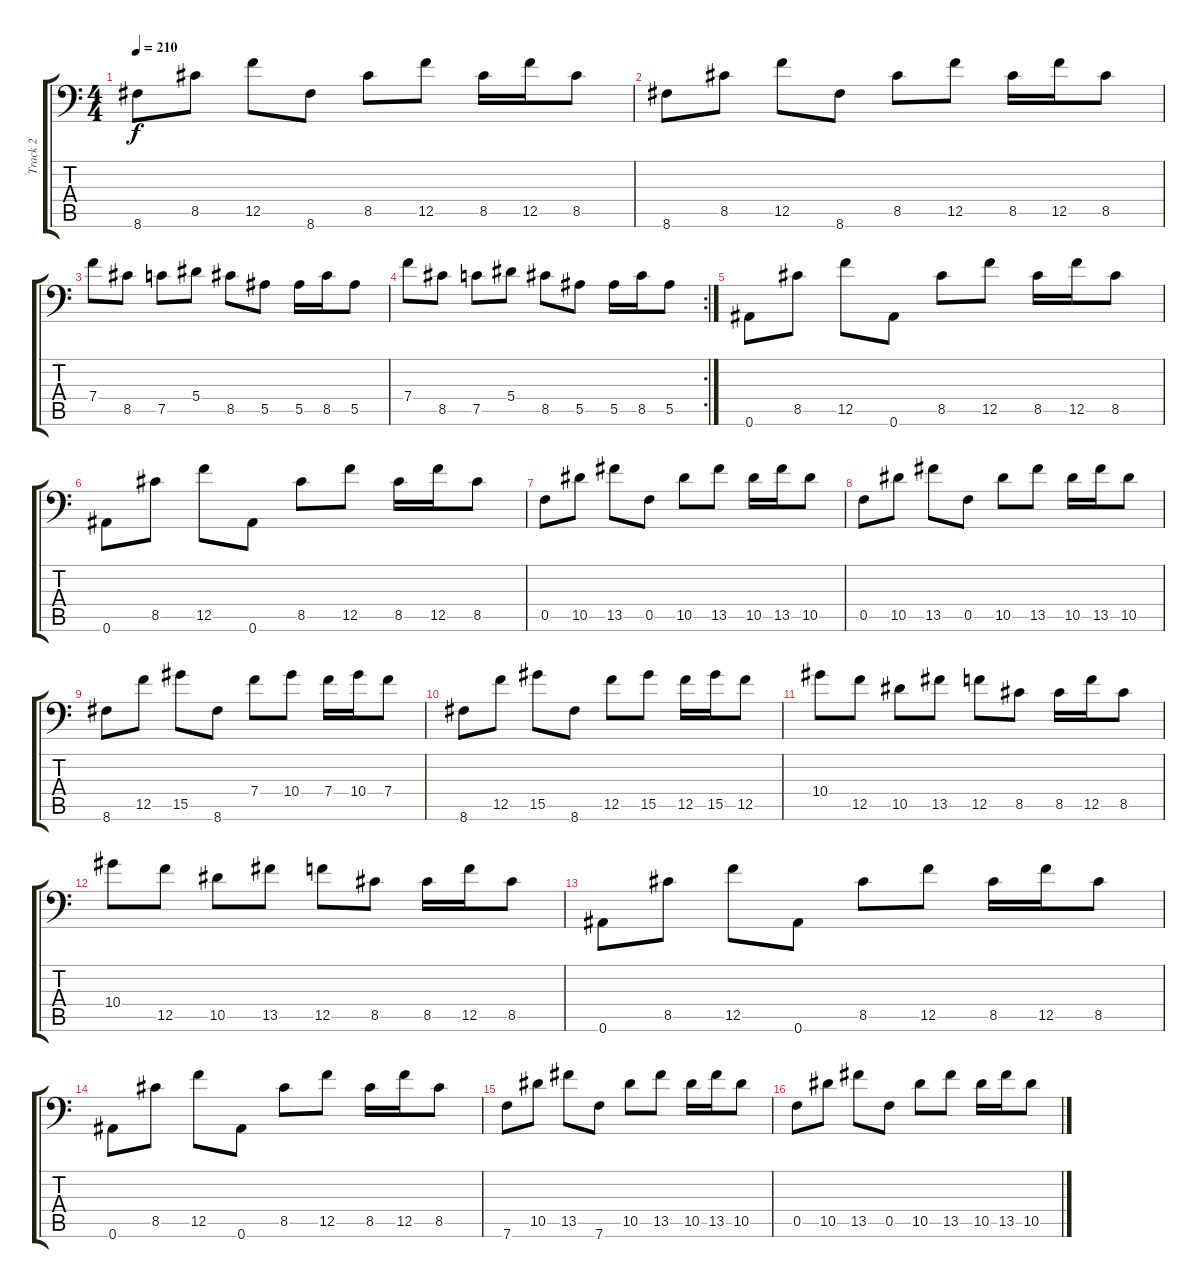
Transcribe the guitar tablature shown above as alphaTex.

\track ("Track 2" "Track 2") {instrument distortionguitar}
\staff {score tabs}
\tuning (C4 G3 Eb3 Bb2 F2 Bb1) {hide}
\ts (4 4)
\tempo 210
\clef f4
\ks c
8.6.8{dy f} 8.5.8 12.5.8 8.6.8 8.5.8 12.5.8 8.5.16 12.5.16 8.5.8 |
8.6.8 8.5.8 12.5.8 8.6.8 8.5.8 12.5.8 8.5.16 12.5.16 8.5.8 |
7.4.8 8.5.8 7.5.8 5.4.8 8.5.8 5.5.8 5.5.16 8.5.16 5.5.8 |
\rc 2
7.4.8 8.5.8 7.5.8 5.4.8 8.5.8 5.5.8 5.5.16 8.5.16 5.5.8 |
0.6.8 8.5.8 12.5.8 0.6.8 8.5.8 12.5.8 8.5.16 12.5.16 8.5.8 |
0.6.8 8.5.8 12.5.8 0.6.8 8.5.8 12.5.8 8.5.16 12.5.16 8.5.8 |
0.5.8 10.5.8 13.5.8 0.5.8 10.5.8 13.5.8 10.5.16 13.5.16 10.5.8 |
0.5.8 10.5.8 13.5.8 0.5.8 10.5.8 13.5.8 10.5.16 13.5.16 10.5.8 |
8.6.8 12.5.8 15.5.8 8.6.8 7.4.8 10.4.8 7.4.16 10.4.16 7.4.8 |
8.6.8 12.5.8 15.5.8 8.6.8 12.5.8 15.5.8 12.5.16 15.5.16 12.5.8 |
10.4.8 12.5.8 10.5.8 13.5.8 12.5.8 8.5.8 8.5.16 12.5.16 8.5.8 |
10.4.8 12.5.8 10.5.8 13.5.8 12.5.8 8.5.8 8.5.16 12.5.16 8.5.8 |
0.6.8 8.5.8 12.5.8 0.6.8 8.5.8 12.5.8 8.5.16 12.5.16 8.5.8 |
0.6.8 8.5.8 12.5.8 0.6.8 8.5.8 12.5.8 8.5.16 12.5.16 8.5.8 |
7.6.8 10.5.8 13.5.8 7.6.8 10.5.8 13.5.8 10.5.16 13.5.16 10.5.8 |
0.5.8 10.5.8 13.5.8 0.5.8 10.5.8 13.5.8 10.5.16 13.5.16 10.5.8
